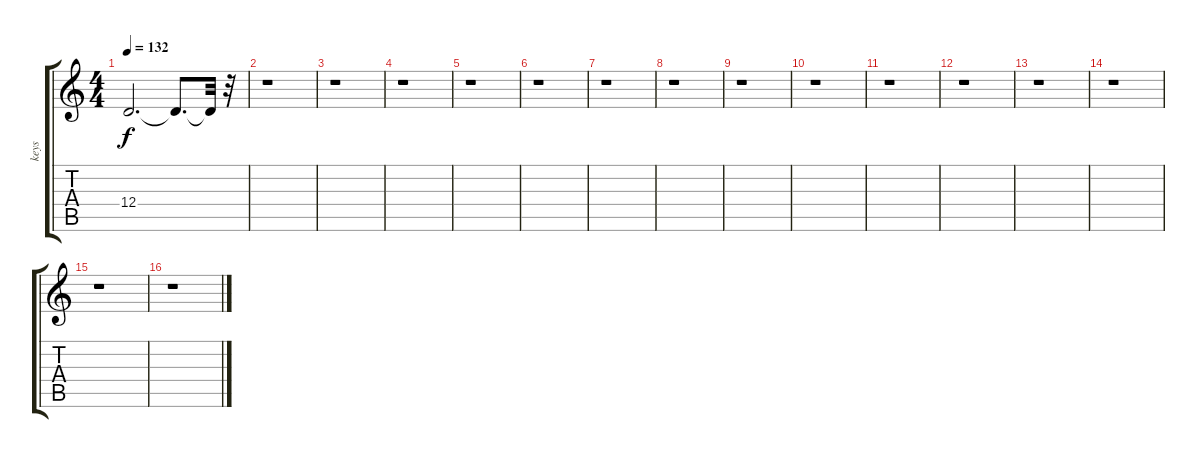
\track ("keys" "keys") {instrument synthstrings2}
\staff {score tabs}
\tuning (E4 B3 G3 D3 A2 E2) {hide}
\ts (4 4)
\tempo 132
\clef g2
\ks c
12.4{t}.2{d dy f} 12.4{t}.8{d} 12.4{t}.32 r.32 |
r.1 |
r.1 |
r.1 |
r.1 |
r.1 |
r.1 |
r.1 |
r.1 |
r.1 |
r.1 |
r.1 |
r.1 |
r.1 |
r.1 |
r.1
